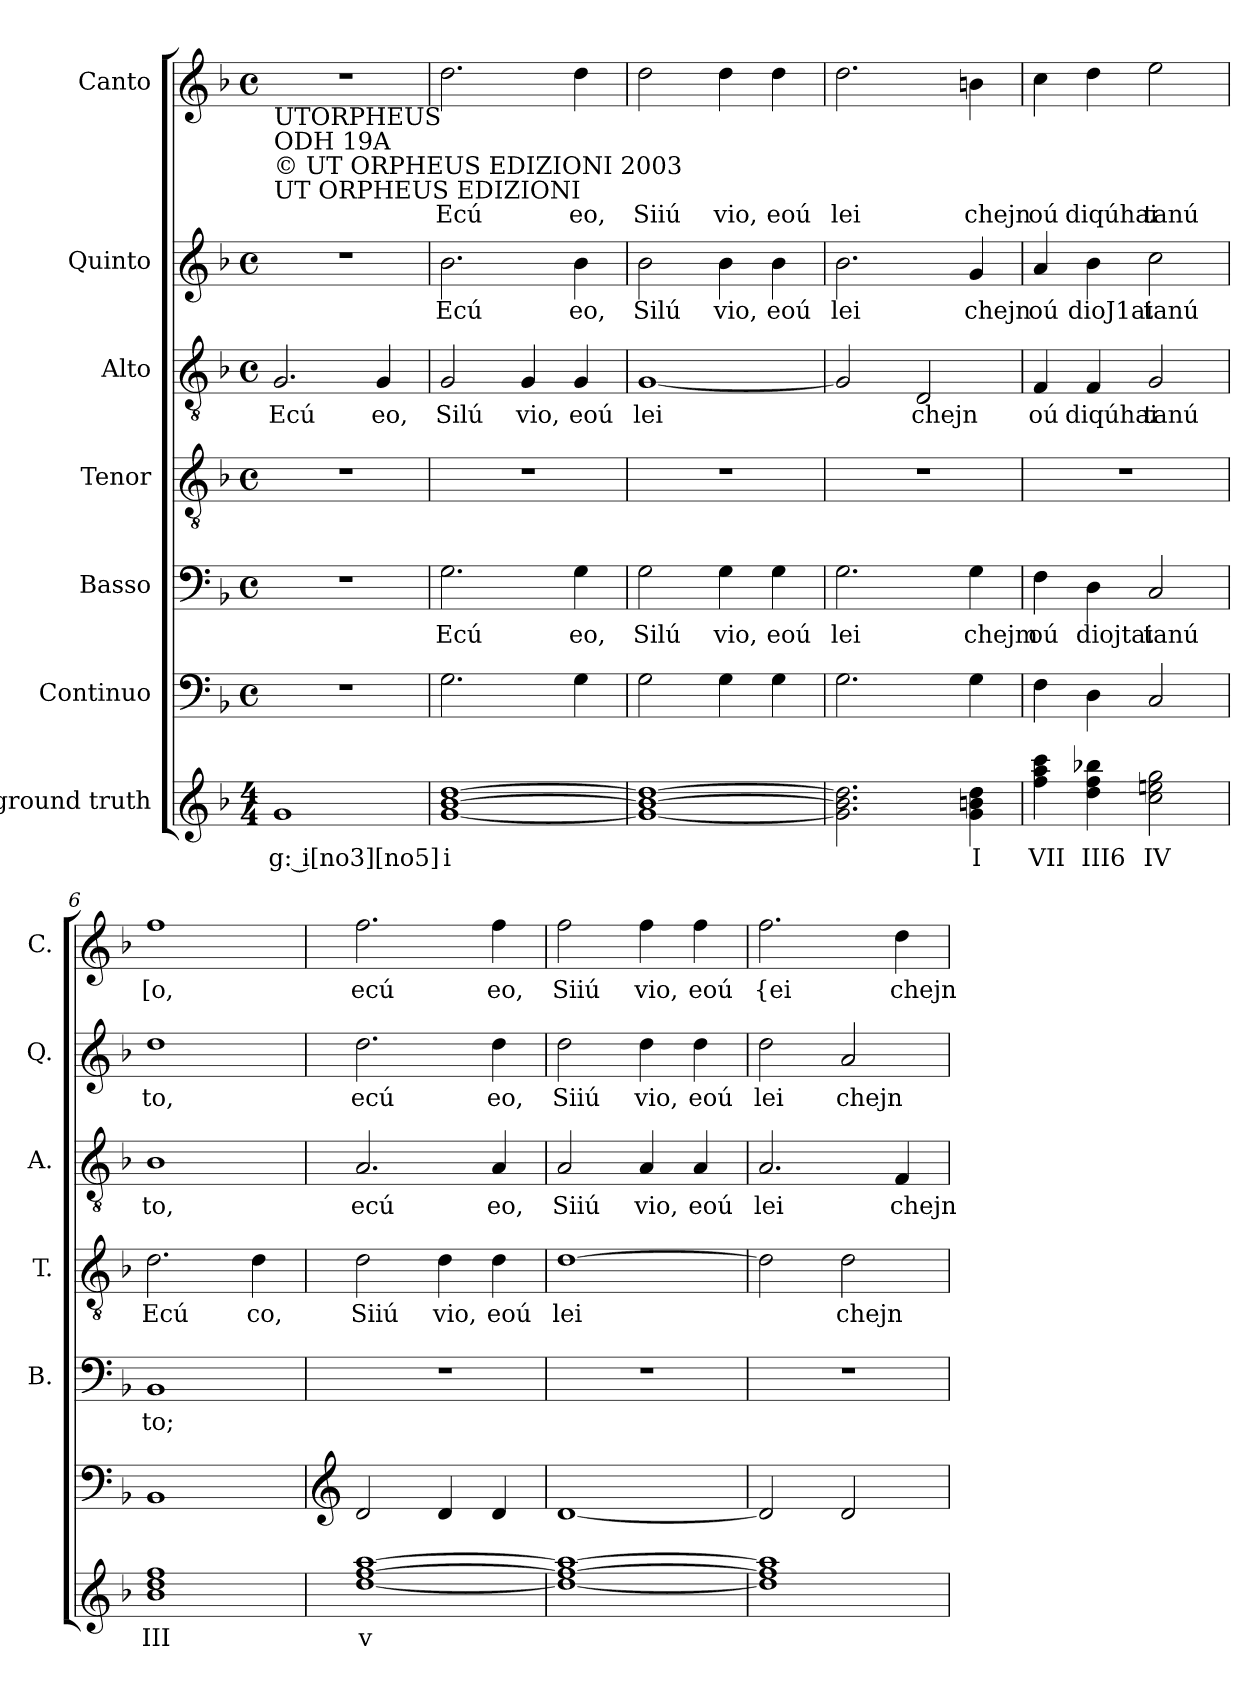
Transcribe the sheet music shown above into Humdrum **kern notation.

**kern	**text	**kern	**kern	**text	**kern	**text	**kern	**text	**kern	**text	**kern	**text
*part7	*part7	*part6	*part5	*part5	*part4	*part4	*part3	*part3	*part2	*part2	*part1	*part1
*staff7	*staff7	*staff6	*staff5	*staff5	*staff4	*staff4	*staff3	*staff3	*staff2	*staff2	*staff1	*staff1
*I"ground truth	*	*I"Continuo	*I"Basso	*	*I"Tenor	*	*I"Alto	*	*I"Quinto	*	*I"Canto	*
*	*	*	*I'B.	*	*I'T.	*	*I'A.	*	*I'Q.	*	*I'C.	*
*	*	*clefF4	*clefF4	*	*clefGv2	*	*clefGv2	*	*clefG2	*	*clefG2	*
*k[b-]	*	*k[b-]	*k[b-]	*	*k[b-]	*	*k[b-]	*	*k[b-]	*	*k[b-]	*
*	*	*F:	*F:	*	*F:	*	*F:	*	*F:	*	*F:	*
*M4/4	*	*M4/4	*M4/4	*	*M4/4	*	*M4/4	*	*M4/4	*	*M4/4	*
*	*	*met(c)	*met(c)	*	*met(c)	*	*met(c)	*	*met(c)	*	*met(c)	*
=1	=1	=1	=1	=1	=1	=1	=1	=1	=1	=1	=1	=1
!	!	!	!	!	!	!	!	!	!	!	!LO:TX:b:t=UTORPHEUS	!
!	!	!	!	!	!	!	!	!	!	!	!LO:TX:b:t=ODH 19A	!
!	!	!	!	!	!	!	!	!	!	!	!LO:TX:b:t=© UT ORPHEUS EDIZIONI 2003	!
!	!	!	!	!	!	!	!	!	!	!	!LO:TX:b:t=UT ORPHEUS EDIZIONI	!
!	!	!	!	!	!	!	!	!LO:LY:b	!	!	!	!
1g	g: i[no3][no5]	1r	1r	.	1r	.	2.G/	Ecú	1r	.	1r	.
!	!	!	!	!	!	!	!	!LO:LY:b	!	!	!	!
.	.	.	.	.	.	.	4G/	eo,	.	.	.	.
=2	=2	=2	=2	=2	=2	=2	=2	=2	=2	=2	=2	=2
!	!	!	!	!LO:LY:b	!	!	!	!	!	!	!	!
!	!	!	!	!	!	!	!	!LO:LY:b	!	!	!	!
!	!	!	!	!	!	!	!	!	!	!LO:LY:b	!	!
!	!	!	!	!	!	!	!	!	!	!	!	!LO:LY:b
[1g [1b- [1dd	i	2.G\	2.G\	Ecú	1r	.	2G/	Silú	2.b-\	Ecú	2.dd\	Ecú
!	!	!	!	!	!	!	!	!LO:LY:b	!	!	!	!
.	.	.	.	.	.	.	4G/	vio,	.	.	.	.
!	!	!	!	!LO:LY:b	!	!	!	!	!	!	!	!
!	!	!	!	!	!	!	!	!LO:LY:b	!	!	!	!
!	!	!	!	!	!	!	!	!	!	!LO:LY:b	!	!
!	!	!	!	!	!	!	!	!	!	!	!	!LO:LY:b
.	.	4G\	4G\	eo,	.	.	4G/	eoú	4b-\	eo,	4dd\	eo,
=3	=3	=3	=3	=3	=3	=3	=3	=3	=3	=3	=3	=3
!	!	!	!	!LO:LY:b	!	!	!	!	!	!	!	!
!	!	!	!	!	!	!	!	!LO:LY:b	!	!	!	!
!	!	!	!	!	!	!	!	!	!	!LO:LY:b	!	!
!	!	!	!	!	!	!	!	!	!	!	!	!LO:LY:b
1g_ 1b-_ 1dd_	.	2G\	2G\	Silú	1r	.	[1G	lei	2b-\	Silú	2dd\	Siiú
!	!	!	!	!LO:LY:b	!	!	!	!	!	!	!	!
!	!	!	!	!	!	!	!	!	!	!LO:LY:b	!	!
!	!	!	!	!	!	!	!	!	!	!	!	!LO:LY:b
.	.	4G\	4G\	vio,	.	.	.	.	4b-\	vio,	4dd\	vio,
!	!	!	!	!LO:LY:b	!	!	!	!	!	!	!	!
!	!	!	!	!	!	!	!	!	!	!LO:LY:b	!	!
!	!	!	!	!	!	!	!	!	!	!	!	!LO:LY:b
.	.	4G\	4G\	eoú	.	.	.	.	4b-\	eoú	4dd\	eoú
=4	=4	=4	=4	=4	=4	=4	=4	=4	=4	=4	=4	=4
!	!	!	!	!LO:LY:b	!	!	!	!	!	!	!	!
!	!	!	!	!	!	!	!	!	!	!LO:LY:b	!	!
!	!	!	!	!	!	!	!	!	!	!	!	!LO:LY:b
2.g] 2.b-] 2.dd]	.	2.G\	2.G\	lei	1r	.	2G/]	.	2.b-\	lei	2.dd\	lei
!	!	!	!	!	!	!	!	!LO:LY:b	!	!	!	!
.	.	.	.	.	.	.	2D/	chejn	.	.	.	.
!	!	!	!	!LO:LY:b	!	!	!	!	!	!	!	!
!	!	!	!	!	!	!	!	!	!	!LO:LY:b	!	!
!	!	!	!	!	!	!	!	!	!	!	!	!LO:LY:b
4g 4bn 4dd	I	4G\	4G\	chejm	.	.	.	.	4g/	chejn	4bn\	chejn
=5	=5	=5	=5	=5	=5	=5	=5	=5	=5	=5	=5	=5
!	!	!	!	!LO:LY:b	!	!	!	!	!	!	!	!
!	!	!	!	!	!	!	!	!LO:LY:b	!	!	!	!
!	!	!	!	!	!	!	!	!	!	!LO:LY:b	!	!
!	!	!	!	!	!	!	!	!	!	!	!	!LO:LY:b
4ff 4aa 4ccc	VII	4F\	4F\	oú	1r	.	4F/	oú	4a/	oú	4cc\	oú
!	!	!	!	!LO:LY:b	!	!	!	!	!	!	!	!
!	!	!	!	!	!	!	!	!LO:LY:b	!	!	!	!
!	!	!	!	!	!	!	!	!	!	!LO:LY:b	!	!
!	!	!	!	!	!	!	!	!	!	!	!	!LO:LY:b
4dd 4ff 4bb-X	III6	4D\	4D\	diojtai	.	.	4F/	diqúhai	4b-\	dioJ1ai	4dd\	diqúhai
!	!	!	!	!LO:LY:b	!	!	!	!	!	!	!	!
!	!	!	!	!	!	!	!	!LO:LY:b	!	!	!	!
!	!	!	!	!	!	!	!	!	!	!LO:LY:b	!	!
!	!	!	!	!	!	!	!	!	!	!	!	!LO:LY:b
2cc 2een 2gg	IV	2C/	2C/	tanú	.	.	2G/	tanú	2cc\	tanú	2ee\	tanú
=6	=6	=6	=6	=6	=6	=6	=6	=6	=6	=6	=6	=6
!	!	!	!	!LO:LY:b	!	!	!	!	!	!	!	!
!	!	!	!	!	!	!LO:LY:b	!	!	!	!	!	!
!	!	!	!	!	!	!	!	!LO:LY:b	!	!	!	!
!	!	!	!	!	!	!	!	!	!	!LO:LY:b	!	!
!	!	!	!	!	!	!	!	!	!	!	!	!LO:LY:b
1b- 1dd 1ff	III	1BB-	1BB-	to;	2.d\	Ecú	1B-	to,	1dd	to,	1ff	[o,
!	!	!	!	!	!	!LO:LY:b	!	!	!	!	!	!
.	.	.	.	.	4d\	co,	.	.	.	.	.	.
!!LO:LB:g=z
=7	=7	=7	=7	=7	=7	=7	=7	=7	=7	=7	=7	=7
*	*	*clefG2	*	*	*	*	*	*	*	*	*	*
!	!	!	!	!	!	!LO:LY:b	!	!	!	!	!	!
!	!	!	!	!	!	!	!	!LO:LY:b	!	!	!	!
!	!	!	!	!	!	!	!	!	!	!LO:LY:b	!	!
!	!	!	!	!	!	!	!	!	!	!	!	!LO:LY:b
[1dd [1ff [1aa	v	2d/	1r	.	2d\	Siiú	2.A/	ecú	2.dd\	ecú	2.ff\	ecú
!	!	!	!	!	!	!LO:LY:b	!	!	!	!	!	!
.	.	4d/	.	.	4d\	vio,	.	.	.	.	.	.
!	!	!	!	!	!	!LO:LY:b	!	!	!	!	!	!
!	!	!	!	!	!	!	!	!LO:LY:b	!	!	!	!
!	!	!	!	!	!	!	!	!	!	!LO:LY:b	!	!
!	!	!	!	!	!	!	!	!	!	!	!	!LO:LY:b
.	.	4d/	.	.	4d\	eoú	4A/	eo,	4dd\	eo,	4ff\	eo,
=8	=8	=8	=8	=8	=8	=8	=8	=8	=8	=8	=8	=8
!	!	!	!	!	!	!LO:LY:b	!	!	!	!	!	!
!	!	!	!	!	!	!	!	!LO:LY:b	!	!	!	!
!	!	!	!	!	!	!	!	!	!	!LO:LY:b	!	!
!	!	!	!	!	!	!	!	!	!	!	!	!LO:LY:b
1dd_ 1ff_ 1aa_	.	[1d	1r	.	[1d	lei	2A/	Siiú	2dd\	Siiú	2ff\	Siiú
!	!	!	!	!	!	!	!	!LO:LY:b	!	!	!	!
!	!	!	!	!	!	!	!	!	!	!LO:LY:b	!	!
!	!	!	!	!	!	!	!	!	!	!	!	!LO:LY:b
.	.	.	.	.	.	.	4A/	vio,	4dd\	vio,	4ff\	vio,
!	!	!	!	!	!	!	!	!LO:LY:b	!	!	!	!
!	!	!	!	!	!	!	!	!	!	!LO:LY:b	!	!
!	!	!	!	!	!	!	!	!	!	!	!	!LO:LY:b
.	.	.	.	.	.	.	4A/	eoú	4dd\	eoú	4ff\	eoú
=9	=9	=9	=9	=9	=9	=9	=9	=9	=9	=9	=9	=9
!	!	!	!	!	!	!	!	!LO:LY:b	!	!	!	!
!	!	!	!	!	!	!	!	!	!	!LO:LY:b	!	!
!	!	!	!	!	!	!	!	!	!	!	!	!LO:LY:b
1dd] 1ff] 1aa]	.	2d/]	1r	.	2d\]	.	2.A/	lei	2dd\	lei	2.ff\	{ei
!	!	!	!	!	!	!LO:LY:b	!	!	!	!	!	!
!	!	!	!	!	!	!	!	!	!	!LO:LY:b	!	!
.	.	2d/	.	.	2d\	chejn	.	.	2a/	chejn	.	.
!	!	!	!	!	!	!	!	!LO:LY:b	!	!	!	!
!	!	!	!	!	!	!	!	!	!	!	!	!LO:LY:b
.	.	.	.	.	.	.	4F/	chejn	.	.	4dd\	chejn
=	=	=	=	=	=	=	=	=	=	=	=	=
*-	*-	*-	*-	*-	*-	*-	*-	*-	*-	*-	*-	*-
